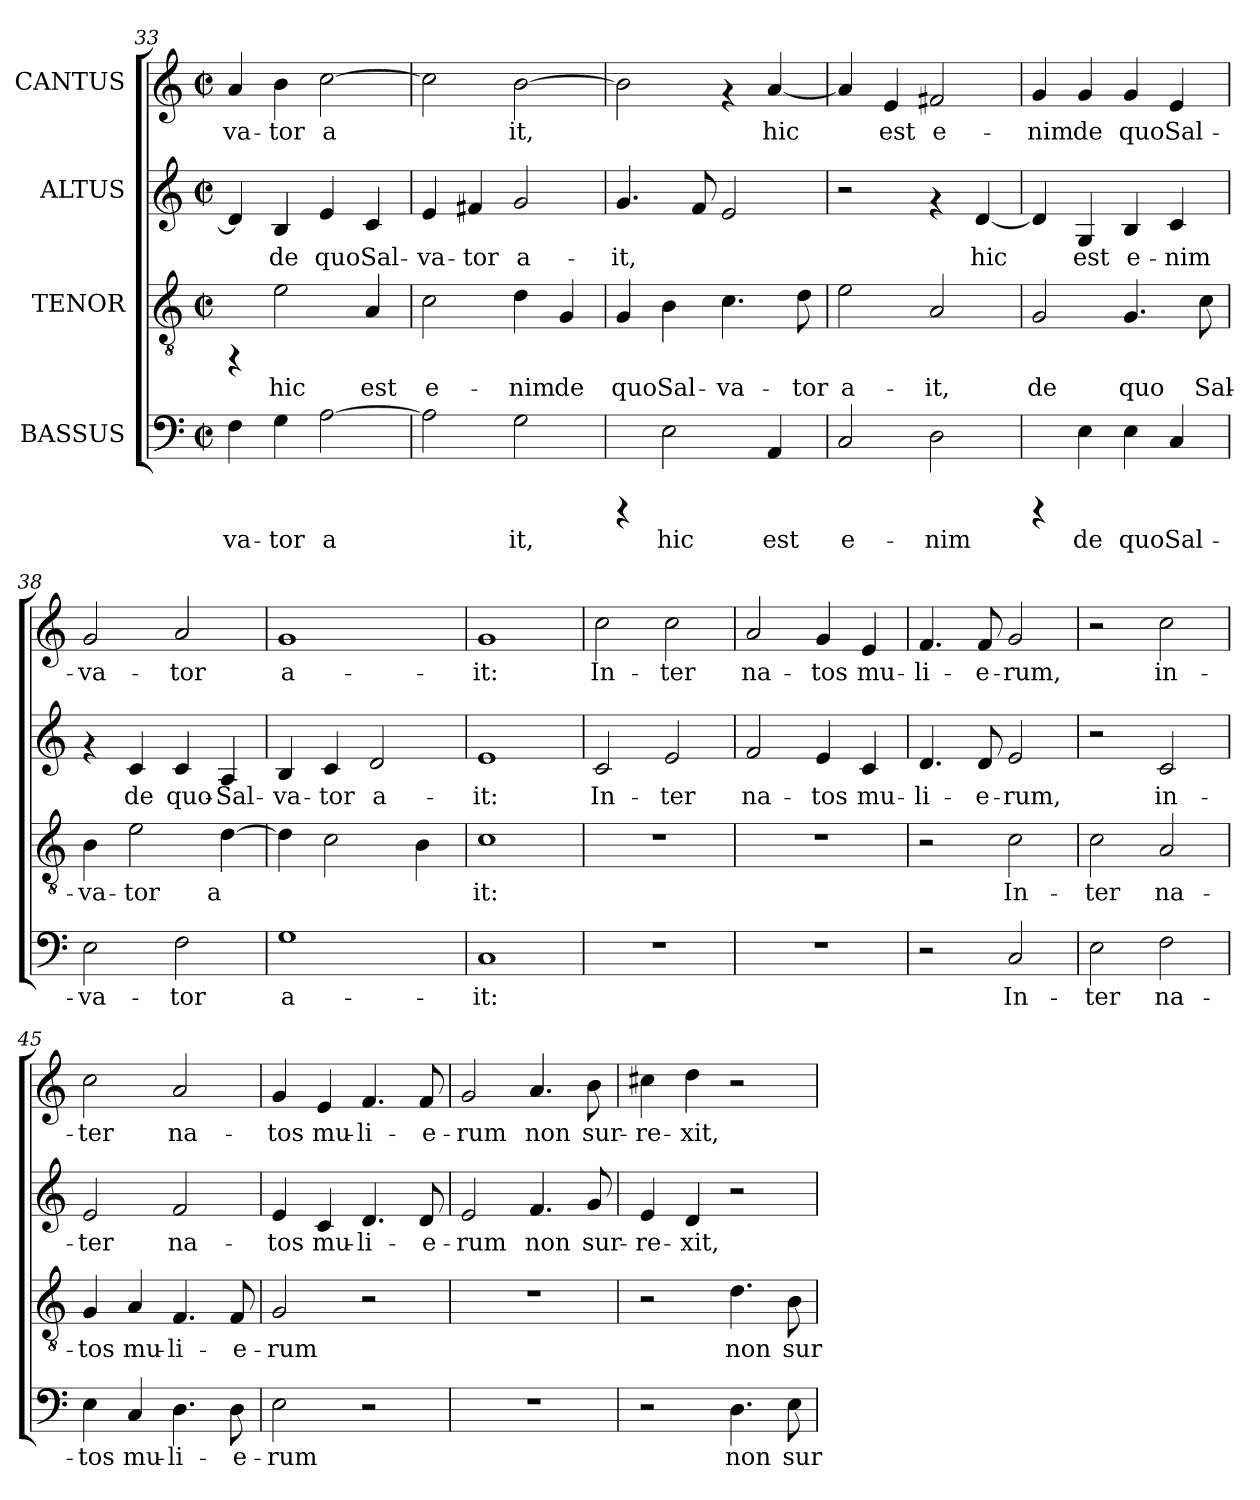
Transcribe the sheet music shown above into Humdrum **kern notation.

**kern	**text	**kern	**text	**kern	**text	**kern	**text
*part4	*part4	*part3	*part3	*part2	*part2	*part1	*part1
*staff4	*staff4	*staff3	*staff3	*staff2	*staff2	*staff1	*staff1
*I"BASSUS	*	*I"TENOR	*	*I"ALTUS	*	*I"CANTUS	*
*clefF4	*	*clefGv2	*	*clefG2	*	*clefG2	*
*k[]	*	*k[]	*	*k[]	*	*k[]	*
*C:	*	*C:	*	*C:	*	*C:	*
*M2/2	*	*M2/2	*	*M2/2	*	*M2/2	*
*met(c|)	*	*met(c|)	*	*met(c|)	*	*met(c|)	*
=33	=33	=33	=33	=33	=33	=33	=33
!	!LO:LY:b:cj	!	!	!	!LO:LY:b:cj	!	!LO:LY:b:cj
4F\	-va-	4rFF	.	4d/]	.	4a/	-va-
!	!LO:LY:b:cj	!	!LO:LY:b:cj	!	!LO:LY:b:cj	!	!LO:LY:b:cj
4G\	-tor	2e\	hic	4B/	de	4b\	-tor
!	!LO:LY:b:cj	!	!	!	!LO:LY:b:cj	!	!LO:LY:b:cj
[>2A\	a-	.	.	4e/	quo	[>2cc\	a-
!	!	!	!LO:LY:b:cj	!	!LO:LY:b:cj	!	!
.	.	4A/	est	4c/	Sal-	.	.
=34	=34	=34	=34	=34	=34	=34	=34
!	!LO:LY:b:cj	!	!LO:LY:b:cj	!	!LO:LY:b:cj	!	!LO:LY:b:cj
2A\]	--	2c\	e-	4e/	-va-	2cc\]	--
!	!	!	!	!	!LO:LY:b:cj	!	!
.	.	.	.	4f#/	-tor	.	.
!	!LO:LY:b:cj	!	!LO:LY:b:cj	!	!LO:LY:b:cj	!	!LO:LY:b:cj
2G\	-it,	4d\	-nim	2g/	a-	[>2b\	-it,
!	!	!	!LO:LY:b:cj	!	!	!	!
.	.	4G/	de	.	.	.	.
=35	=35	=35	=35	=35	=35	=35	=35
!	!	!	!LO:LY:b:cj	!	!LO:LY:b:cj	!	!LO:LY:b:cj
4rCCC	.	4G/	quo	4.g/	-it,	2b\]	.
!	!LO:LY:b:cj	!	!LO:LY:b:cj	!	!	!	!
2E\	hic	4B\	Sal-	.	.	.	.
!	!	!	!	!	!LO:LY:b:cj	!	!
.	.	.	.	8f/	.	.	.
!	!	!	!LO:LY:b:cj	!	!LO:LY:b:cj	!	!
.	.	4.c\	-va-	2e/	.	4rf	.
!	!LO:LY:b:cj	!	!	!	!	!	!LO:LY:b:cj
4AA/	est	.	.	.	.	[<4a/	hic
!	!	!	!LO:LY:b:cj	!	!	!	!
.	.	8d\	-tor	.	.	.	.
=36	=36	=36	=36	=36	=36	=36	=36
!	!LO:LY:b:cj	!	!LO:LY:b:cj	!	!	!	!LO:LY:b:cj
2C/	e-	2e\	a-	2r	.	4a/]	.
!	!	!	!	!	!	!	!LO:LY:b:cj
.	.	.	.	.	.	4e/	est
!	!LO:LY:b:cj	!	!LO:LY:b:cj	!	!	!	!LO:LY:b:cj
2D\	-nim	2A/	-it,	4rf	.	2f#/	e-
!	!	!	!	!	!LO:LY:b:cj	!	!
.	.	.	.	[<4d/	hic	.	.
!!LO:LB:g=z
=37	=37	=37	=37	=37	=37	=37	=37
!	!	!	!LO:LY:b:cj	!	!LO:LY:b:cj	!	!LO:LY:b:cj
4rCCC	.	2G/	de	4d/]	.	4g/	-nim
!	!LO:LY:b:cj	!	!	!	!LO:LY:b:cj	!	!LO:LY:b:cj
4E\	de	.	.	4G/	est	4g/	de
!	!LO:LY:b:cj	!	!LO:LY:b:cj	!	!LO:LY:b:cj	!	!LO:LY:b:cj
4E\	quo	4.G/	quo	4B/	e-	4g/	quo
!	!LO:LY:b:cj	!	!	!	!LO:LY:b:cj	!	!LO:LY:b:cj
4C/	Sal-	.	.	4c/	-nim	4e/	Sal-
!	!	!	!LO:LY:b:cj	!	!	!	!
.	.	8c\	Sal-	.	.	.	.
=38	=38	=38	=38	=38	=38	=38	=38
!	!LO:LY:b:cj	!	!LO:LY:b:cj	!	!	!	!LO:LY:b:cj
2E\	-va-	4B\	-va-	4rf	.	2g/	-va-
!	!	!	!LO:LY:b:cj	!	!LO:LY:b:cj	!	!
.	.	2e\	-tor	4c/	de	.	.
!	!LO:LY:b:cj	!	!	!	!LO:LY:b:cj	!	!LO:LY:b:cj
2F\	-tor	.	.	4c/	quo-	2a/	-tor
!	!	!	!LO:LY:b:cj	!	!LO:LY:b:cj	!	!
.	.	[>4d\	a-	4A/	-Sal-	.	.
=39	=39	=39	=39	=39	=39	=39	=39
!	!LO:LY:b:cj	!	!LO:LY:b:cj	!	!LO:LY:b:cj	!	!LO:LY:b:cj
1G	a-	4d\]	--	4B/	-va-	1g	a-
!	!	!	!LO:LY:b:cj	!	!LO:LY:b:cj	!	!
.	.	2c\	--	4c/	-tor	.	.
!	!	!	!	!	!LO:LY:b:cj	!	!
.	.	.	.	2d/	a-	.	.
!	!	!	!LO:LY:b:cj	!	!	!	!
.	.	4B\	--	.	.	.	.
=40	=40	=40	=40	=40	=40	=40	=40
!	!LO:LY:b:cj	!	!LO:LY:b:cj	!	!LO:LY:b:cj	!	!LO:LY:b:cj
1C	-it:	1c	-it:	1e	-it:	1g	-it:
=41	=41	=41	=41	=41	=41	=41	=41
!	!	!	!	!	!LO:LY:b:cj	!	!LO:LY:b:cj
1r	.	1r	.	2c/	In-	2cc\	In-
!	!	!	!	!	!LO:LY:b:cj	!	!LO:LY:b:cj
.	.	.	.	2e/	-ter	2cc\	-ter
=42	=42	=42	=42	=42	=42	=42	=42
!	!	!	!	!	!LO:LY:b:cj	!	!LO:LY:b:cj
1r	.	1r	.	2f/	na-	2a/	na-
!	!	!	!	!	!LO:LY:b:cj	!	!LO:LY:b:cj
.	.	.	.	4e/	-tos	4g/	-tos
!	!	!	!	!	!LO:LY:b:cj	!	!LO:LY:b:cj
.	.	.	.	4c/	mu-	4e/	mu-
=43	=43	=43	=43	=43	=43	=43	=43
!	!	!	!	!	!LO:LY:b:cj	!	!LO:LY:b:cj
2r	.	2r	.	4.d/	-li-	4.f/	-li-
!	!	!	!	!	!LO:LY:b:cj	!	!LO:LY:b:cj
.	.	.	.	8d/	-e-	8f/	-e-
!	!LO:LY:b:cj	!	!LO:LY:b:cj	!	!LO:LY:b:cj	!	!LO:LY:b:cj
2C/	In-	2c\	In-	2e/	-rum,	2g/	-rum,
!!LO:PB:g=z
=44	=44	=44	=44	=44	=44	=44	=44
!	!LO:LY:b:cj	!	!LO:LY:b:cj	!	!	!	!
2E\	-ter	2c\	-ter	2r	.	2r	.
!	!LO:LY:b:cj	!	!LO:LY:b:cj	!	!LO:LY:b:cj	!	!LO:LY:b:cj
2F\	na-	2A/	na-	2c/	in-	2cc\	in-
=45	=45	=45	=45	=45	=45	=45	=45
!	!LO:LY:b:cj	!	!LO:LY:b:cj	!	!LO:LY:b:cj	!	!LO:LY:b:cj
4E\	-tos	4G/	-tos	2e/	-ter	2cc\	-ter
!	!LO:LY:b:cj	!	!LO:LY:b:cj	!	!	!	!
4C/	mu-	4A/	mu-	.	.	.	.
!	!LO:LY:b:cj	!	!LO:LY:b:cj	!	!LO:LY:b:cj	!	!LO:LY:b:cj
4.D\	-li-	4.F/	-li-	2f/	na-	2a/	na-
!	!LO:LY:b:cj	!	!LO:LY:b:cj	!	!	!	!
8D\	-e-	8F/	-e-	.	.	.	.
=46	=46	=46	=46	=46	=46	=46	=46
!	!LO:LY:b:cj	!	!LO:LY:b:cj	!	!LO:LY:b:cj	!	!LO:LY:b:cj
2E\	-rum	2G/	-rum	4e/	-tos	4g/	-tos
!	!	!	!	!	!LO:LY:b:cj	!	!LO:LY:b:cj
.	.	.	.	4c/	mu-	4e/	mu-
!	!	!	!	!	!LO:LY:b:cj	!	!LO:LY:b:cj
2r	.	2r	.	4.d/	-li-	4.f/	-li-
!	!	!	!	!	!LO:LY:b:cj	!	!LO:LY:b:cj
.	.	.	.	8d/	-e-	8f/	-e-
=47	=47	=47	=47	=47	=47	=47	=47
!	!	!	!	!	!LO:LY:b:cj	!	!LO:LY:b:cj
1r	.	1r	.	2e/	-rum	2g/	-rum
!	!	!	!	!	!LO:LY:b:cj	!	!LO:LY:b:cj
.	.	.	.	4.f/	non	4.a/	non
!	!	!	!	!	!LO:LY:b:cj	!	!LO:LY:b:cj
.	.	.	.	8g/	sur-	8b\	sur-
=48	=48	=48	=48	=48	=48	=48	=48
!	!	!	!	!	!LO:LY:b:cj	!	!LO:LY:b:cj
2r	.	2r	.	4e/	-re-	4cc#X\	-re-
!	!	!	!	!	!LO:LY:b:cj	!	!LO:LY:b:cj
.	.	.	.	4d/	-xit,	4dd\	-xit,
!	!LO:LY:b:cj	!	!LO:LY:b:cj	!	!	!	!
4.D\	non	4.d\	non	2r	.	2r	.
!	!LO:LY:b:cj	!	!LO:LY:b:cj	!	!	!	!
8E\	sur-	8B\	sur-	.	.	.	.
=	=	=	=	=	=	=	=
*-	*-	*-	*-	*-	*-	*-	*-
